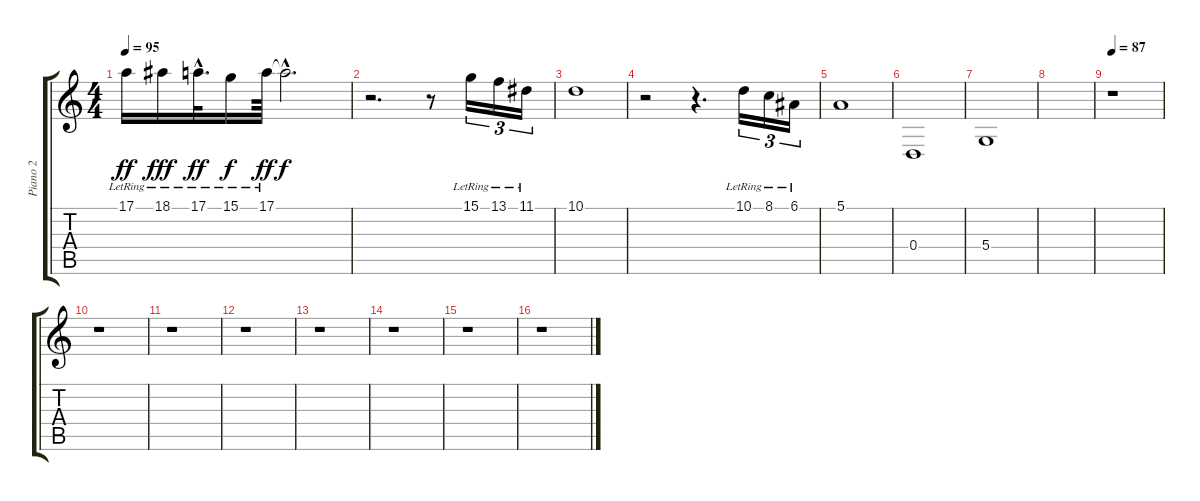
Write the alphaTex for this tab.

\track ("Piano 2" "Piano 2") {instrument acousticgrandpiano}
\staff {score tabs}
\tuning (E4 B3 G3 D3 A2 E2) {hide}
\ts (4 4)
\tempo 95
\clef g2
\ks c
17.1{lr}.16{dy ff} 18.1{lr}.16{dy fff} 17.1{hac lr}.32{d dy ff} 15.1{lr}.16{dy f} 17.1{lr}.64{dy ff} 17.1{hac t}.2{d dy f} |
r.2{d} r.8 15.1{lr}.16{tu (3 2)} 13.1{lr}.16{tu (3 2)} 11.1{lr}.16{tu (3 2)} |
10.1.1 |
r.2 r.4{d} 10.1{lr}.16{tu (3 2)} 8.1{lr}.16{tu (3 2)} 6.1{lr}.16{tu (3 2)} |
5.1.1 |
0.4.1 |
5.4.1 |
|
\tempo 87
r.1 |
r.1 |
r.1 |
r.1 |
r.1 |
r.1 |
r.1 |
r.1
